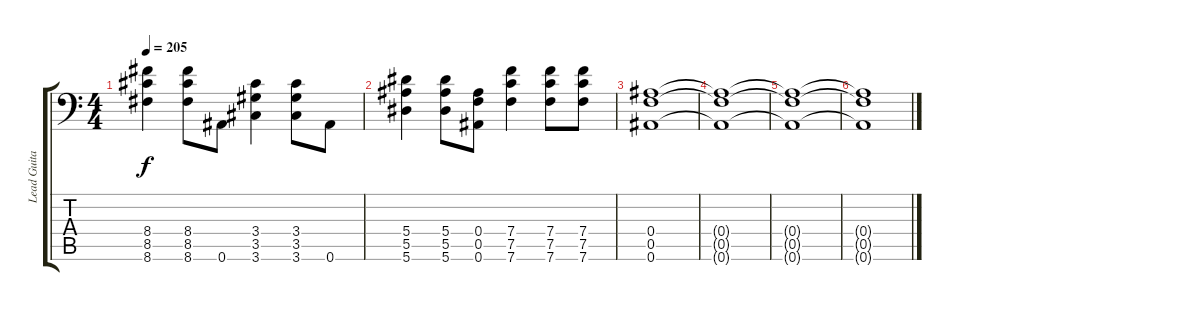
\track ("Lead Guitar" "Lead Guita") {instrument distortionguitar}
\staff {score tabs}
\tuning (C4 G3 Eb3 Bb2 F2 Bb1) {hide}
\ts (4 4)
\tempo 205
\clef f4
\ks c
(8.4 8.5 8.6).4{dy f} (8.4 8.5 8.6).8 0.6.8 (3.4 3.5 3.6).4 (3.4 3.5 3.6).8 0.6.8 |
(5.4 5.5 5.6).4 (5.4 5.5 5.6).8 (0.4 0.5 0.6).8 (7.4 7.5 7.6).4 (7.4 7.5 7.6).8 (7.4 7.5 7.6).8 |
(0.4 0.5 0.6).1 |
(0.4{t} 0.5{t} 0.6{t}).1 |
(0.4{t} 0.5{t} 0.6{t}).1 |
(0.4{t} 0.5{t} 0.6{t}).1
